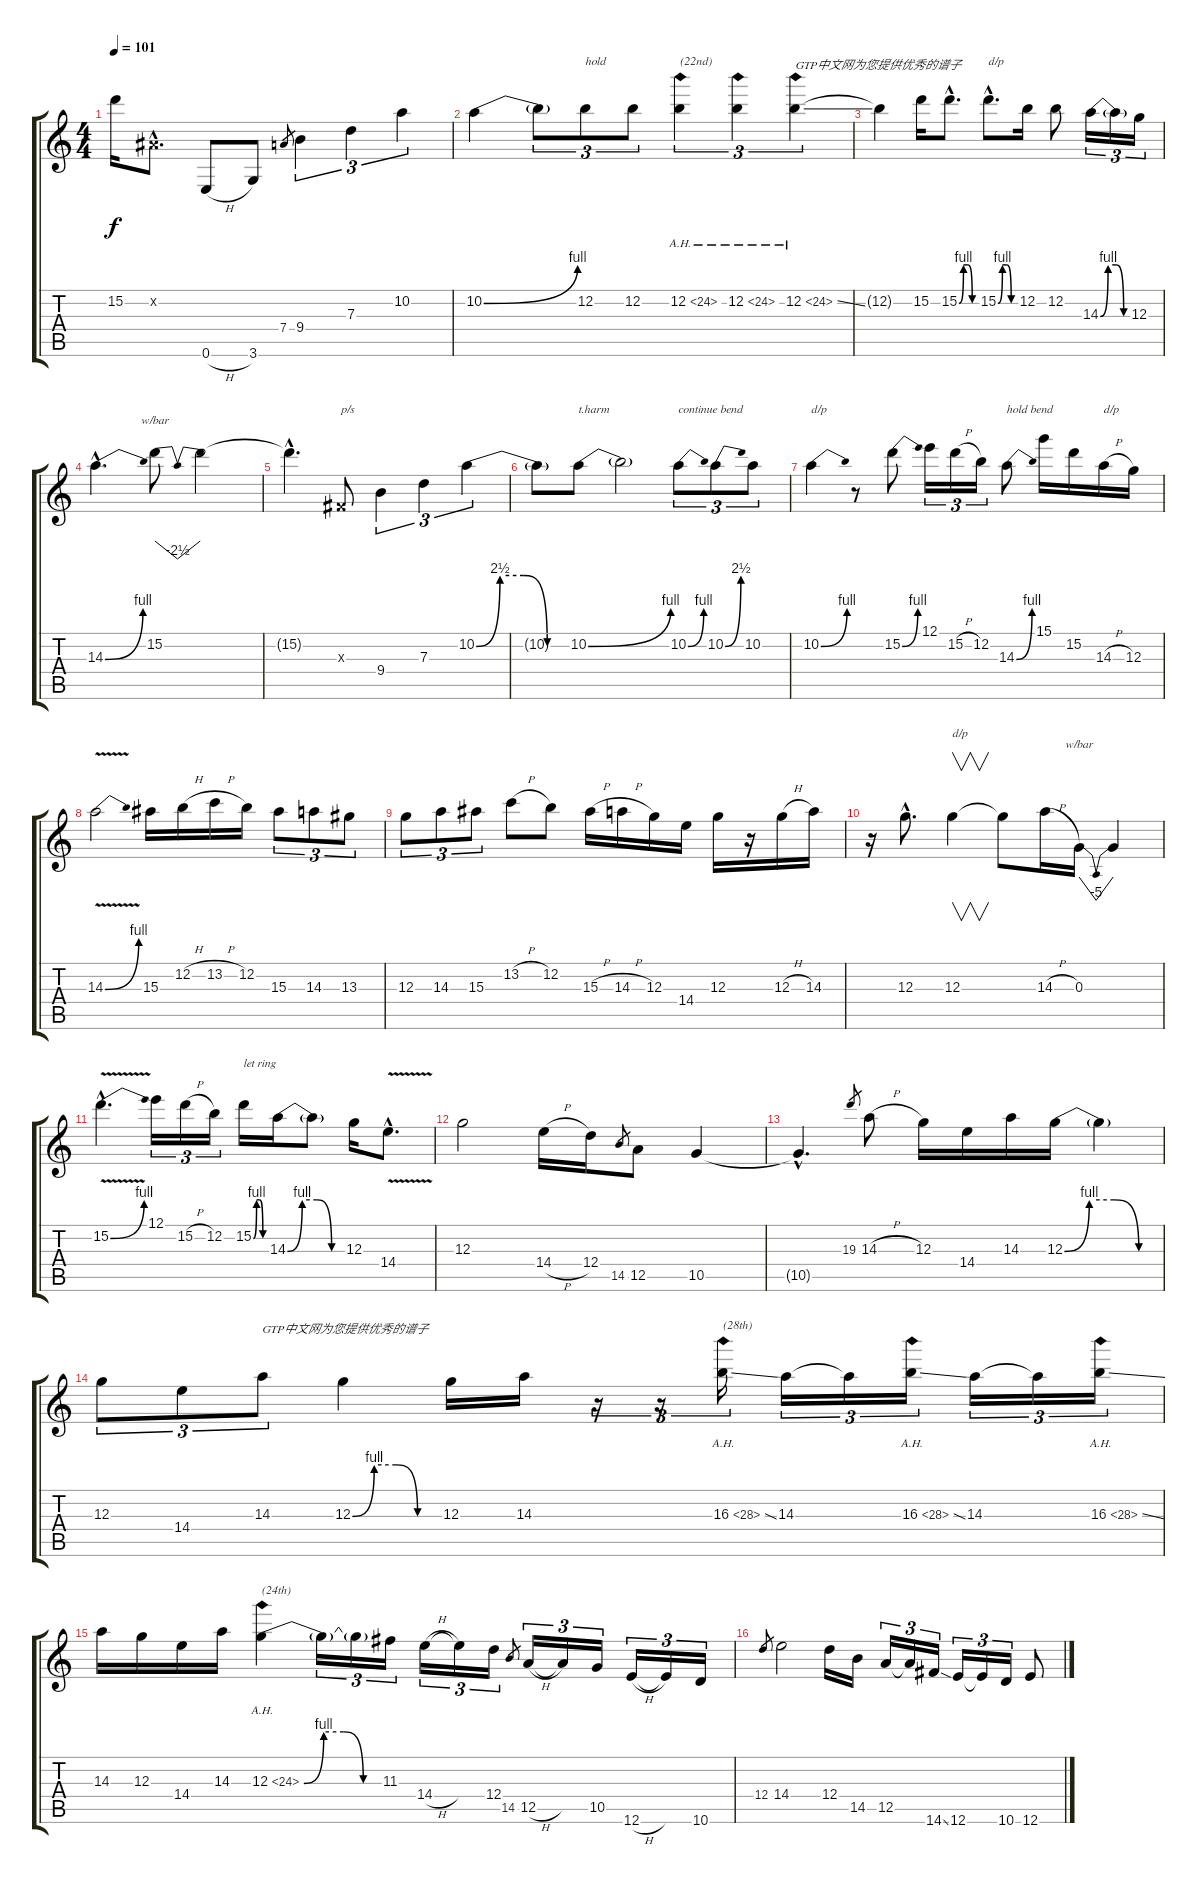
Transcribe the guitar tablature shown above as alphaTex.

\track "" {instrument overdrivenguitar}
\staff {score tabs}
\tuning (E4 B3 G3 D3 A2 E2) {hide}
\ts (4 4)
\tempo 101
\clef g2
\ks c
15.2{t}.16{dy f} -1.2{hac x}.8{d} 0.6{h}.8 3.6.8 7.4.8{gr} 9.4.4{tu (3 2)} 7.3.4{tu (3 2)} 10.2.4{tu (3 2)} |
10.2{be (bend 0 0 60 4)}.4 10.2{t}.8{tu (3 2)} 12.2.8{tu (3 2) txt "hold"} 12.2.8{tu (3 2)} 12.2{ah 12}.4{tu (3 2) txt "(22nd)"} 12.2{ah 12}.4{tu (3 2)} 12.2{ah 12 ss}.4{tu (3 2) txt "GTP中文网为您提供优秀的谱子"} |
12.2{t}.4 15.2.16 15.2{be (custom 0 0 15 4 30 4 45 0 60 0) hac}.8{d} 15.2{be (custom 0 0 15 4 30 4 45 0 60 0) hac}.8{d txt "d/p"} 12.2.16 12.2.8 14.3{be (custom 0 0 15 4 30 4 45 0 60 0)}.16{tu (3 2)} 14.3{t}.16{tu (3 2)} 12.3.16{tu (3 2)} |
14.3{be (bend 0 0 60 4) hac}.4{d} 15.2.8{tbe (dip default 0 0 30 -10 60 0)} 15.2{t}.2 |
15.2{hac t}.4{d} -1.3{x}.8{txt "p/s"} 9.4.4{tu (3 2)} 7.3.4{tu (3 2)} 10.2{be (custom 0 0 15 10 30 10 45 0 60 0)}.4{tu (3 2)} |
10.2{t}.8 10.2{be (bend 0 0 60 4)}.8{txt "t.harm"} 10.2{t}.2 10.2{be (bend 0 0 60 4)}.8{tu (3 2) txt "continue bend"} 10.2{be (bend 0 0 60 10)}.8{tu (3 2)} 10.2.8{tu (3 2)} |
10.2{be (bend 0 0 60 4)}.4{txt "d/p"} r.8 15.2{be (bend 0 0 60 4)}.8 12.1.16{tu (3 2)} 15.2{h}.16{tu (3 2)} 12.2.16{tu (3 2)} 14.3{be (bend 0 0 60 4)}.8{txt "hold bend"} 15.1.16 15.2.16 14.3{h}.16{txt "d/p"} 12.3.16 |
14.3{be (bend 0 0 60 4) v}.2 15.3.16 12.2{h}.16 13.2{h}.16 12.2.16 15.3.8{tu (3 2)} 14.3.8{tu (3 2)} 13.3.8{tu (3 2)} |
12.3.8{tu (3 2)} 14.3.8{tu (3 2)} 15.3.8{tu (3 2)} 13.2{h}.8 12.2.8 15.3{h}.16 14.3{h}.16 12.3.16 14.4.16 12.3.16 r.16 12.3{h}.16 14.3.16 |
r.16 12.3{hac}.8{d} 12.3.4{v txt "d/p"} 12.3{t}.8 14.3{h}.16 0.3.16{tbe (dip default 0 0 30 -20 60 0)} 0.3{t}.4 |
15.2{be (bend 0 0 60 4) v hac}.4{d} 12.1.16{tu (3 2)} 15.2{h}.16{tu (3 2)} 12.2.16{tu (3 2)} 15.2{be (custom 0 0 15 4 30 4 45 0 60 0)}.16{txt "let ring"} 14.3{be (custom 0 0 15 4 30 4 45 0 60 0)}.16 14.3{t}.8 12.3.16 14.4{v hac}.8{d} |
12.3.2 14.4{h}.16 12.4.16 14.5.8{gr} 12.5.8 10.5.4 |
10.5{hac t}.4{d} 19.3.8{gr} 14.3{h}.8 12.3.16 14.4.16 14.3.16 12.3{be (custom 0 0 15 4 30 4 45 0 60 0)}.16 12.3{t}.4 |
12.3.8{tu (3 2)} 14.4.8{tu (3 2)} 14.3.8{tu (3 2) txt "GTP中文网为您提供优秀的谱子"} 12.3{be (custom 0 0 15 4 30 4 45 0 60 0)}.4 12.3.16 14.3.16 r.16{tu (3 2)} r.16{tu (3 2)} 16.3{ah 12 ss}.16{tu (3 2) txt "(28th)"} 14.3.16{tu (3 2)} 14.3{t}.16{tu (3 2)} 16.3{ah 12 ss}.16{tu (3 2)} 14.3.16{tu (3 2)} 14.3{t}.16{tu (3 2)} 16.3{ah 12 ss}.16{tu (3 2)} |
14.3.16 12.3.16 14.4.16 14.3.16 12.3{be (custom 0 0 15 4 30 4 45 0 60 0) ah 12}.4{txt "(24th)"} 12.3{t}.16{tu (3 2)} 12.3{t}.16{tu (3 2)} 11.3.16{tu (3 2)} 14.4{h}.16{tu (3 2)} 14.4{t}.16{tu (3 2)} 12.4.16{tu (3 2)} 14.5.8{gr} 12.5{h}.16{tu (3 2)} 12.5{t}.16{tu (3 2)} 10.5.16{tu (3 2)} 12.6{h}.16{tu (3 2)} 12.6{t}.16{tu (3 2)} 10.6.16{tu (3 2)} |
12.4.8{gr} 14.4.2 12.4.16 14.5.16 12.5.16{tu (3 2)} 12.5{t}.16{tu (3 2)} 14.6{ss}.16{tu (3 2)} 12.6.16{tu (3 2)} 12.6{t}.16{tu (3 2)} 10.6.16{tu (3 2)} 12.6.8
